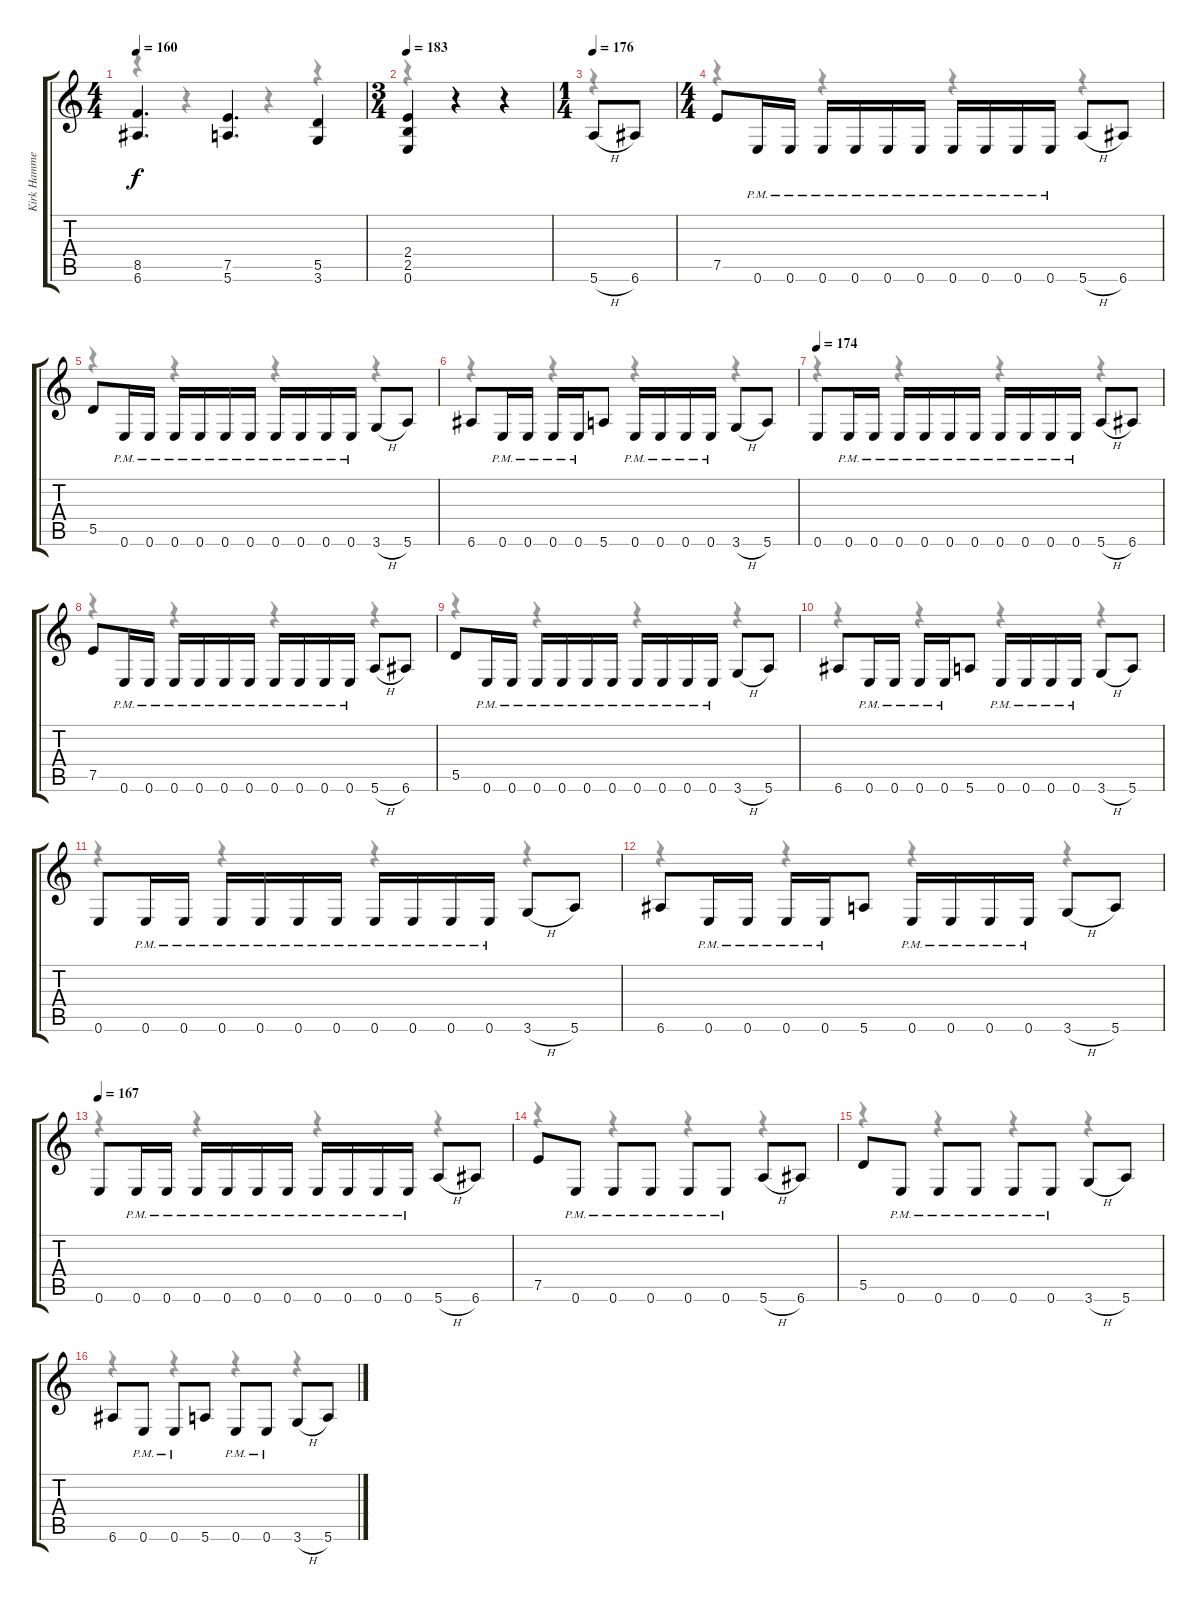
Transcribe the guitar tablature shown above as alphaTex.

\track ("Kirk Hammett" "Kirk Hamme") {instrument distortionguitar}
\staff {score tabs}
\tuning (E4 B3 G3 D3 A2 E2) {hide}
\voice
\ts (4 4)
\tempo 160
\clef g2
\ks c
(8.5 6.6).4{d dy f} (7.5 5.6).4{d} (5.5 3.6).4 |
\ts (3 4)
\tempo 183
(2.4 2.5 0.6).4 r.4 r.4 |
\ts (1 4)
\tempo 176
5.6{h}.8 6.6.8 |
\ts (4 4)
7.5.8 0.6{pm}.16 0.6{pm}.16 0.6{pm}.16 0.6{pm}.16 0.6{pm}.16 0.6{pm}.16 0.6{pm}.16 0.6{pm}.16 0.6{pm}.16 0.6{pm}.16 5.6{h}.8 6.6.8 |
5.5.8 0.6{pm}.16 0.6{pm}.16 0.6{pm}.16 0.6{pm}.16 0.6{pm}.16 0.6{pm}.16 0.6{pm}.16 0.6{pm}.16 0.6{pm}.16 0.6{pm}.16 3.6{h}.8 5.6.8 |
6.6.8 0.6{pm}.16 0.6{pm}.16 0.6{pm}.16 0.6{pm}.16 5.6.8 0.6{pm}.16 0.6{pm}.16 0.6{pm}.16 0.6{pm}.16 3.6{h}.8 5.6.8 |
\tempo 174
0.6.8 0.6{pm}.16 0.6{pm}.16 0.6{pm}.16 0.6{pm}.16 0.6{pm}.16 0.6{pm}.16 0.6{pm}.16 0.6{pm}.16 0.6{pm}.16 0.6{pm}.16 5.6{h}.8 6.6.8 |
7.5.8 0.6{pm}.16 0.6{pm}.16 0.6{pm}.16 0.6{pm}.16 0.6{pm}.16 0.6{pm}.16 0.6{pm}.16 0.6{pm}.16 0.6{pm}.16 0.6{pm}.16 5.6{h}.8 6.6.8 |
5.5.8 0.6{pm}.16 0.6{pm}.16 0.6{pm}.16 0.6{pm}.16 0.6{pm}.16 0.6{pm}.16 0.6{pm}.16 0.6{pm}.16 0.6{pm}.16 0.6{pm}.16 3.6{h}.8 5.6.8 |
6.6.8 0.6{pm}.16 0.6{pm}.16 0.6{pm}.16 0.6{pm}.16 5.6.8 0.6{pm}.16 0.6{pm}.16 0.6{pm}.16 0.6{pm}.16 3.6{h}.8 5.6.8 |
0.6.8 0.6{pm}.16 0.6{pm}.16 0.6{pm}.16 0.6{pm}.16 0.6{pm}.16 0.6{pm}.16 0.6{pm}.16 0.6{pm}.16 0.6{pm}.16 0.6{pm}.16 3.6{h}.8 5.6.8 |
6.6.8 0.6{pm}.16 0.6{pm}.16 0.6{pm}.16 0.6{pm}.16 5.6.8 0.6{pm}.16 0.6{pm}.16 0.6{pm}.16 0.6{pm}.16 3.6{h}.8 5.6.8 |
\tempo 167
0.6.8 0.6{pm}.16 0.6{pm}.16 0.6{pm}.16 0.6{pm}.16 0.6{pm}.16 0.6{pm}.16 0.6{pm}.16 0.6{pm}.16 0.6{pm}.16 0.6{pm}.16 5.6{h}.8 6.6.8 |
7.5.8 0.6{pm}.8 0.6{pm}.8 0.6{pm}.8 0.6{pm}.8 0.6{pm}.8 5.6{h}.8 6.6.8 |
5.5.8 0.6{pm}.8 0.6{pm}.8 0.6{pm}.8 0.6{pm}.8 0.6{pm}.8 3.6{h}.8 5.6.8 |
6.6.8 0.6{pm}.8 0.6{pm}.8 5.6.8 0.6{pm}.8 0.6{pm}.8 3.6{h}.8 5.6.8
\voice
\clef g2
\ottava regular
\simile none
\ks c
r.4{dy f} r.4 r.4 r.4 |
r.4 r.4 r.4 |
r.4 |
r.4 r.4 r.4 r.4 |
r.4 r.4 r.4 r.4 |
r.4 r.4 r.4 r.4 |
r.4 r.4 r.4 r.4 |
r.4 r.4 r.4 r.4 |
r.4 r.4 r.4 r.4 |
r.4 r.4 r.4 r.4 |
r.4 r.4 r.4 r.4 |
r.4 r.4 r.4 r.4 |
r.4 r.4 r.4 r.4 |
r.4 r.4 r.4 r.4 |
r.4 r.4 r.4 r.4 |
r.4 r.4 r.4 r.4
